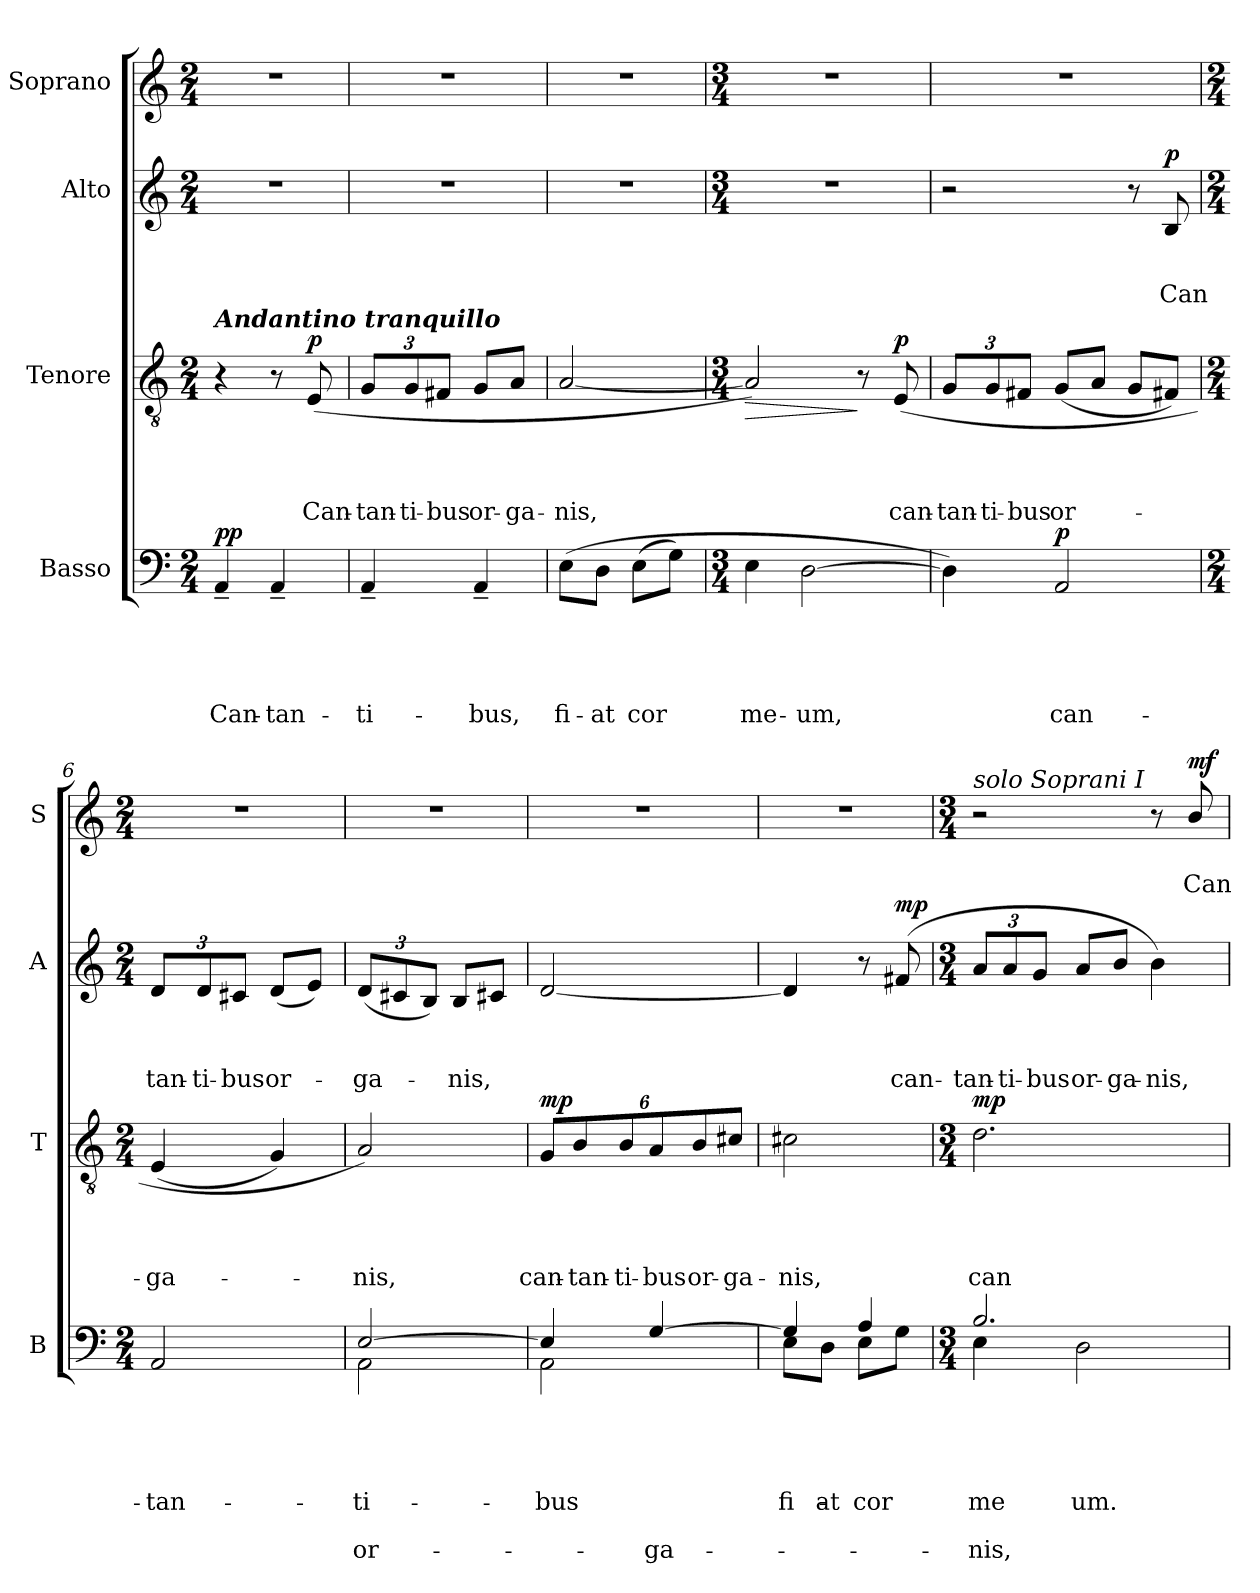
**kern	**text	**text	**text	**text	**text	**text	**text	**dynam	**kern	**text	**text	**text	**text	**dynam	**kern	**text	**text	**text	**dynam	**kern	**text	**text	**dynam
*part4	*part4	*part4	*part4	*part4	*part4	*part4	*part4	*part4	*part3	*part3	*part3	*part3	*part3	*part3	*part2	*part2	*part2	*part2	*part2	*part1	*part1	*part1	*part1
*staff4	*staff4	*staff4	*staff4	*staff4	*staff4	*staff4	*staff4	*staff4	*staff3	*staff3	*staff3	*staff3	*staff3	*staff3	*staff2	*staff2	*staff2	*staff2	*staff2	*staff1	*staff1	*staff1	*staff1
*I"Basso	*	*	*	*	*	*	*	*	*I"Tenore	*	*	*	*	*	*I"Alto	*	*	*	*	*I"Soprano	*	*	*
*I'B	*	*	*	*	*	*	*	*	*I'T	*	*	*	*	*	*I'A	*	*	*	*	*I'S	*	*	*
*clefF4	*	*	*	*	*	*	*	*	*clefGv2	*	*	*	*	*	*clefG2	*	*	*	*	*clefG2	*	*	*
*k[]	*	*	*	*	*	*	*	*	*k[]	*	*	*	*	*	*k[]	*	*	*	*	*k[]	*	*	*
*C:	*	*	*	*	*	*	*	*	*C:	*	*	*	*	*	*C:	*	*	*	*	*C:	*	*	*
*M2/4	*	*	*	*	*	*	*	*	*M2/4	*	*	*	*	*	*M2/4	*	*	*	*	*M2/4	*	*	*
*MM54	*	*	*	*	*	*	*	*	*MM54	*	*	*	*	*	*MM54	*	*	*	*	*MM54	*	*	*
=1	=1	=1	=1	=1	=1	=1	=1	=1	=1	=1	=1	=1	=1	=1	=1	=1	=1	=1	=1	=1	=1	=1	=1
!	!	!	!	!	!	!	!	!	!LO:TX:a:Bi:t=Andantino tranquillo	!	!	!	!	!	!	!	!	!	!	!	!	!	!
!	!	!	!	!	!LO:LY:b	!	!	!LO:DY:a	!	!	!	!	!	!	!	!	!	!	!	!	!	!	!
4AA~</	.	.	.	.	Can-	.	.	pp	4r	.	.	.	.	.	2r	.	.	.	.	2r	.	.	.
!	!	!	!	!	!LO:LY:b	!	!	!	!	!	!	!	!	!	!	!	!	!	!	!	!	!	!
4AA~</	.	.	.	.	-tan-	.	.	.	8r	.	.	.	.	.	.	.	.	.	.	.	.	.	.
!	!	!	!	!	!	!	!	!	!	!	!	!	!LO:LY:b	!LO:DY:a	!	!	!	!	!	!	!	!	!
.	.	.	.	.	.	.	.	.	(>8E/	.	.	.	Can-	p	.	.	.	.	.	.	.	.	.
=2	=2	=2	=2	=2	=2	=2	=2	=2	=2	=2	=2	=2	=2	=2	=2	=2	=2	=2	=2	=2	=2	=2	=2
!	!	!	!	!	!LO:LY:b	!	!	!	!	!	!	!	!LO:LY:b	!	!	!	!	!	!	!	!	!	!
4AA~</	.	.	.	.	-ti-	.	.	.	12G/L	.	.	.	-tan-	.	2r	.	.	.	.	2r	.	.	.
!	!	!	!	!	!	!	!	!	!	!	!	!	!LO:LY:b	!	!	!	!	!	!	!	!	!	!
.	.	.	.	.	.	.	.	.	12G/	.	.	.	-ti-	.	.	.	.	.	.	.	.	.	.
!	!	!	!	!	!	!	!	!	!	!	!	!	!LO:LY:b	!	!	!	!	!	!	!	!	!	!
.	.	.	.	.	.	.	.	.	12F#X/J	.	.	.	-bus	.	.	.	.	.	.	.	.	.	.
!	!	!	!	!	!LO:LY:b	!	!	!	!	!	!	!	!LO:LY:b	!	!	!	!	!	!	!	!	!	!
4AA~</	.	.	.	.	-bus,	.	.	.	8G/L	.	.	.	or-	.	.	.	.	.	.	.	.	.	.
!	!	!	!	!	!	!	!	!	!	!	!	!	!LO:LY:b	!	!	!	!	!	!	!	!	!	!
.	.	.	.	.	.	.	.	.	8A/J	.	.	.	-ga-	.	.	.	.	.	.	.	.	.	.
=3	=3	=3	=3	=3	=3	=3	=3	=3	=3	=3	=3	=3	=3	=3	=3	=3	=3	=3	=3	=3	=3	=3	=3
!	!	!	!	!	!LO:LY:b	!	!	!	!	!	!	!	!LO:LY:b	!	!	!	!	!	!	!	!	!	!
(>8E\L	.	.	.	.	fi-	.	.	.	[2A/	.	.	.	-nis,	.	2r	.	.	.	.	2r	.	.	.
!	!	!	!	!	!LO:LY:b	!	!	!	!	!	!	!	!	!	!	!	!	!	!	!	!	!	!
8D\J	.	.	.	.	-at	.	.	.	.	.	.	.	.	.	.	.	.	.	.	.	.	.	.
!	!	!	!	!	!LO:LY:b	!	!	!	!	!	!	!	!	!	!	!	!	!	!	!	!	!	!
(>8E\L	.	.	.	.	cor	.	.	.	.	.	.	.	.	.	.	.	.	.	.	.	.	.	.
8G\J)	.	.	.	.	.	.	.	.	.	.	.	.	.	.	.	.	.	.	.	.	.	.	.
=4	=4	=4	=4	=4	=4	=4	=4	=4	=4	=4	=4	=4	=4	=4	=4	=4	=4	=4	=4	=4	=4	=4	=4
*M3/4	*	*	*	*	*	*	*	*	*M3/4	*	*	*	*	*	*M3/4	*	*	*	*	*M3/4	*	*	*
!	!	!	!	!	!LO:LY:b	!	!	!	!	!	!	!	!	!LO:HP:b	!	!	!	!	!	!	!	!	!
4E\	.	.	.	.	me-	.	.	.	2A/])	.	.	.	.	>	2.r	.	.	.	.	2.r	.	.	.
!	!	!	!	!	!LO:LY:b	!	!	!	!	!	!	!	!	!	!	!	!	!	!	!	!	!	!
[2D\	.	.	.	.	-um,	.	.	.	.	.	.	.	.	.	.	.	.	.	.	.	.	.	.
.	.	.	.	.	.	.	.	.	8r	.	.	.	.	]	.	.	.	.	.	.	.	.	.
!	!	!	!	!	!	!	!	!	!	!	!	!	!LO:LY:b	!LO:DY:a	!	!	!	!	!	!	!	!	!
.	.	.	.	.	.	.	.	.	(>8E/	.	.	.	can-	p	.	.	.	.	.	.	.	.	.
=5	=5	=5	=5	=5	=5	=5	=5	=5	=5	=5	=5	=5	=5	=5	=5	=5	=5	=5	=5	=5	=5	=5	=5
!	!	!	!	!	!	!	!	!	!	!	!	!	!LO:LY:b	!	!	!	!	!	!	!	!	!	!
4D\])	.	.	.	.	.	.	.	.	12G/L	.	.	.	-tan-	.	2r	.	.	.	.	2.r	.	.	.
!	!	!	!	!	!	!	!	!	!	!	!	!	!LO:LY:b	!	!	!	!	!	!	!	!	!	!
.	.	.	.	.	.	.	.	.	12G/	.	.	.	-ti-	.	.	.	.	.	.	.	.	.	.
!	!	!	!	!	!	!	!	!	!	!	!	!	!LO:LY:b	!	!	!	!	!	!	!	!	!	!
.	.	.	.	.	.	.	.	.	12F#X/J	.	.	.	-bus	.	.	.	.	.	.	.	.	.	.
!	!	!	!	!	!LO:LY:b	!	!	!LO:DY:a	!	!	!	!	!LO:LY:b	!	!	!	!	!	!	!	!	!	!
2AA/	.	.	.	.	can-	.	.	p	(<8G/L	.	.	.	or-	.	.	.	.	.	.	.	.	.	.
.	.	.	.	.	.	.	.	.	8A/J	.	.	.	.	.	.	.	.	.	.	.	.	.	.
.	.	.	.	.	.	.	.	.	8G/L	.	.	.	.	.	8r	.	.	.	.	.	.	.	.
!	!	!	!	!	!	!	!	!	!	!	!	!	!	!	!	!	!	!LO:LY:b	!LO:DY:a	!	!	!	!
.	.	.	.	.	.	.	.	.	8F#X/J)	.	.	.	.	.	8B/	.	.	Can	p	.	.	.	.
=6	=6	=6	=6	=6	=6	=6	=6	=6	=6	=6	=6	=6	=6	=6	=6	=6	=6	=6	=6	=6	=6	=6	=6
*M2/4	*	*	*	*	*	*	*	*	*M2/4	*	*	*	*	*	*M2/4	*	*	*	*	*M2/4	*	*	*
!	!	!	!	!	!LO:LY:b	!	!	!	!	!	!	!	!LO:LY:b	!	!	!	!	!LO:LY:b	!	!	!	!	!
2AA/	.	.	.	.	-tan-	.	.	.	(<4E/	.	.	.	-ga-	.	12d/L	.	.	tan-	.	2r	.	.	.
!	!	!	!	!	!	!	!	!	!	!	!	!	!	!	!	!	!	!LO:LY:b	!	!	!	!	!
.	.	.	.	.	.	.	.	.	.	.	.	.	.	.	12d/	.	.	-ti-	.	.	.	.	.
!	!	!	!	!	!	!	!	!	!	!	!	!	!	!	!	!	!	!LO:LY:b	!	!	!	!	!
.	.	.	.	.	.	.	.	.	.	.	.	.	.	.	12c#X/J	.	.	-bus	.	.	.	.	.
!	!	!	!	!	!	!	!	!	!	!	!	!	!	!	!	!	!	!LO:LY:b	!	!	!	!	!
.	.	.	.	.	.	.	.	.	4G/)	.	.	.	.	.	(<8d/L	.	.	or-	.	.	.	.	.
.	.	.	.	.	.	.	.	.	.	.	.	.	.	.	8e/J)	.	.	.	.	.	.	.	.
!!LO:LB:g=z
=7	=7	=7	=7	=7	=7	=7	=7	=7	=7	=7	=7	=7	=7	=7	=7	=7	=7	=7	=7	=7	=7	=7	=7
!	!	!	!	!	!LO:LY:b	!	!LO:LY:a	!	!	!	!	!	!LO:LY:b	!	!	!	!	!LO:LY:b	!	!	!	!	!
*^	*	*	*	*	*	*	*	*	*	*	*	*	*	*	*	*	*	*	*	*	*	*	*
[>2E/	2AA\	.	.	.	.	-ti-	.	or-	.	2A/)	.	.	.	-nis,	.	(<12d/L	.	.	-ga-	.	2r	.	.	.
.	.	.	.	.	.	.	.	.	.	.	.	.	.	.	.	12c#X/	.	.	.	.	.	.	.	.
.	.	.	.	.	.	.	.	.	.	.	.	.	.	.	.	12B/J)	.	.	.	.	.	.	.	.
!	!	!	!	!	!	!	!	!	!	!	!	!	!	!	!	!	!	!	!LO:LY:b	!	!	!	!	!
.	.	.	.	.	.	.	.	.	.	.	.	.	.	.	.	8B/L	.	.	-nis,	.	.	.	.	.
.	.	.	.	.	.	.	.	.	.	.	.	.	.	.	.	8c#X/J	.	.	.	.	.	.	.	.
=8	=8	=8	=8	=8	=8	=8	=8	=8	=8	=8	=8	=8	=8	=8	=8	=8	=8	=8	=8	=8	=8	=8	=8	=8
!	!	!	!	!	!	!LO:LY:b	!	!	!	!	!	!	!	!LO:LY:b	!LO:DY:a	!	!	!	!	!	!	!	!	!
4E/]	2AA\	.	.	.	.	-bus	.	.	.	12G/L	.	.	.	can-	mp	[2d/	.	.	.	.	2r	.	.	.
!	!	!	!	!	!	!	!	!	!	!	!	!	!	!LO:LY:b	!	!	!	!	!	!	!	!	!	!
.	.	.	.	.	.	.	.	.	.	12B/	.	.	.	-tan-	.	.	.	.	.	.	.	.	.	.
!	!	!	!	!	!	!	!	!	!	!	!	!	!	!LO:LY:b	!	!	!	!	!	!	!	!	!	!
.	.	.	.	.	.	.	.	.	.	12B/	.	.	.	-ti-	.	.	.	.	.	.	.	.	.	.
!	!	!	!	!	!	!	!	!LO:LY:a	!	!	!	!	!	!LO:LY:b	!	!	!	!	!	!	!	!	!	!
[>4G/	.	.	.	.	.	.	.	-ga-	.	12A/	.	.	.	-bus	.	.	.	.	.	.	.	.	.	.
!	!	!	!	!	!	!	!	!	!	!	!	!	!	!LO:LY:b	!	!	!	!	!	!	!	!	!	!
.	.	.	.	.	.	.	.	.	.	12B/	.	.	.	or-	.	.	.	.	.	.	.	.	.	.
!	!	!	!	!	!	!	!	!	!	!	!	!	!	!LO:LY:b	!	!	!	!	!	!	!	!	!	!
.	.	.	.	.	.	.	.	.	.	12c#X/J	.	.	.	-ga-	.	.	.	.	.	.	.	.	.	.
=9	=9	=9	=9	=9	=9	=9	=9	=9	=9	=9	=9	=9	=9	=9	=9	=9	=9	=9	=9	=9	=9	=9	=9	=9
!	!	!	!	!	!	!LO:LY:b	!	!	!	!	!	!	!	!LO:LY:b	!	!	!	!	!	!	!	!	!	!
4G/]	8E\L	.	.	.	.	fi-	.	.	.	2c#X\	.	.	.	-nis,	.	4d/]	.	.	.	.	2r	.	.	.
!	!	!	!	!	!	!LO:LY:b	!	!	!	!	!	!	!	!	!	!	!	!	!	!	!	!	!	!
.	8D\J	.	.	.	.	-at	.	.	.	.	.	.	.	.	.	.	.	.	.	.	.	.	.	.
!	!	!	!	!	!	!LO:LY:b	!	!	!	!	!	!	!	!	!	!	!	!	!	!	!	!	!	!
4A/	8E\L	.	.	.	.	cor	.	.	.	.	.	.	.	.	.	8r	.	.	.	.	.	.	.	.
!	!	!	!	!	!	!	!	!	!	!	!	!	!	!	!	!	!	!	!LO:LY:b	!LO:DY:a	!	!	!	!
.	8G\J	.	.	.	.	.	.	.	.	.	.	.	.	.	.	(>8f#X/	.	.	can-	mp	.	.	.	.
=10	=10	=10	=10	=10	=10	=10	=10	=10	=10	=10	=10	=10	=10	=10	=10	=10	=10	=10	=10	=10	=10	=10	=10	=10
*M3/4	*	*	*	*	*	*	*	*	*	*M3/4	*	*	*	*	*	*M3/4	*	*	*	*	*M3/4	*	*	*
!	!	!	!	!	!	!	!	!	!	!	!	!	!	!	!	!	!	!	!	!	!LO:TX:a:i:t=solo Soprani I	!	!	!
!	!	!	!	!	!	!	!	!LO:LY:a	!	!	!	!	!	!	!	!	!	!	!	!	!	!	!	!
!	!	!	!	!	!	!LO:LY:b	!	!	!	!	!	!	!	!LO:LY:b	!LO:DY:a	!	!	!	!LO:LY:b	!	!	!	!	!
2.B/	4E\	.	.	.	.	me-	.	-nis,	.	2.d\	.	.	.	can-	mp	12a/L	.	.	-tan-	.	2r	.	.	.
!	!	!	!	!	!	!	!	!	!	!	!	!	!	!	!	!	!	!	!LO:LY:b	!	!	!	!	!
.	.	.	.	.	.	.	.	.	.	.	.	.	.	.	.	12a/	.	.	-ti-	.	.	.	.	.
!	!	!	!	!	!	!	!	!	!	!	!	!	!	!	!	!	!	!	!LO:LY:b	!	!	!	!	!
.	.	.	.	.	.	.	.	.	.	.	.	.	.	.	.	12g/J	.	.	-bus	.	.	.	.	.
!	!	!	!	!	!	!LO:LY:b	!	!	!	!	!	!	!	!	!	!	!	!	!LO:LY:b	!	!	!	!	!
.	2D\	.	.	.	.	-um.	.	.	.	.	.	.	.	.	.	8a/L	.	.	or-	.	.	.	.	.
!	!	!	!	!	!	!	!	!	!	!	!	!	!	!	!	!	!	!	!LO:LY:b	!	!	!	!	!
.	.	.	.	.	.	.	.	.	.	.	.	.	.	.	.	8b/J	.	.	-ga-	.	.	.	.	.
!	!	!	!	!	!	!	!	!	!	!	!	!	!	!	!	!	!	!	!LO:LY:b	!	!	!	!	!
.	.	.	.	.	.	.	.	.	.	.	.	.	.	.	.	4b\)	.	.	-nis,	.	8r	.	.	.
!	!	!	!	!	!	!	!	!	!	!	!	!	!	!	!	!	!	!	!	!	!	!	!LO:LY:a	!LO:DY:a
.	.	.	.	.	.	.	.	.	.	.	.	.	.	.	.	.	.	.	.	.	8b/	.	Can-	mf
*v	*v	*	*	*	*	*	*	*	*	*	*	*	*	*	*	*	*	*	*	*	*	*	*	*
=	=	=	=	=	=	=	=	=	=	=	=	=	=	=	=	=	=	=	=	=	=	=	=
*-	*-	*-	*-	*-	*-	*-	*-	*-	*-	*-	*-	*-	*-	*-	*-	*-	*-	*-	*-	*-	*-	*-	*-
